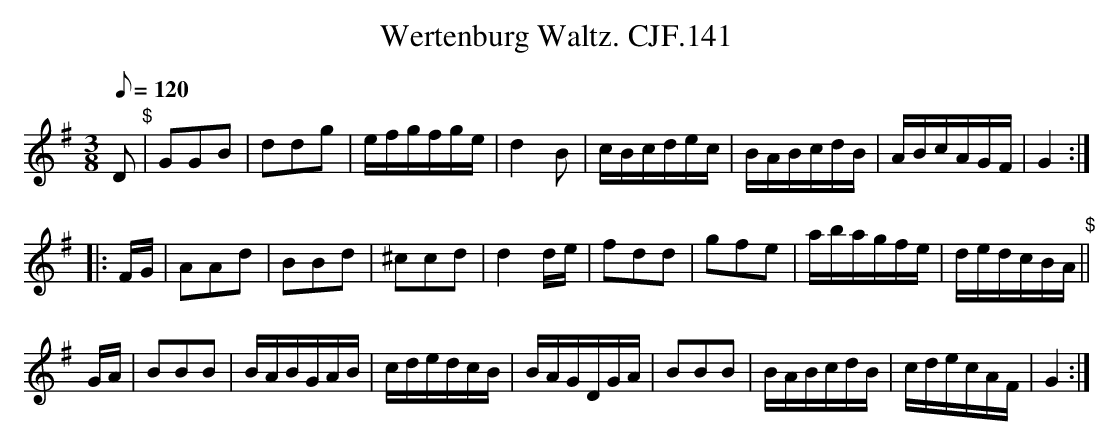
X:1
T:Wertenburg Waltz. CJF.141
M:3/8
L:1/16
Q:1/8=120
K:G
D2"$"|G2G2B2|d2d2g2|efgfge|d4B2|\
cBcdec|BABcdB|ABcAGF|G4:|
|:FG|A2A2d2|B2B2d2|^c2c2d2|d4de|\
f2d2d2|g2f2e2|abagfe|dedcBA"$"||
GA|B2B2B2|BABGAB|cdedcB|BAGDGA|\
B2B2B2|BABcdB|cdecAF|G4:|
